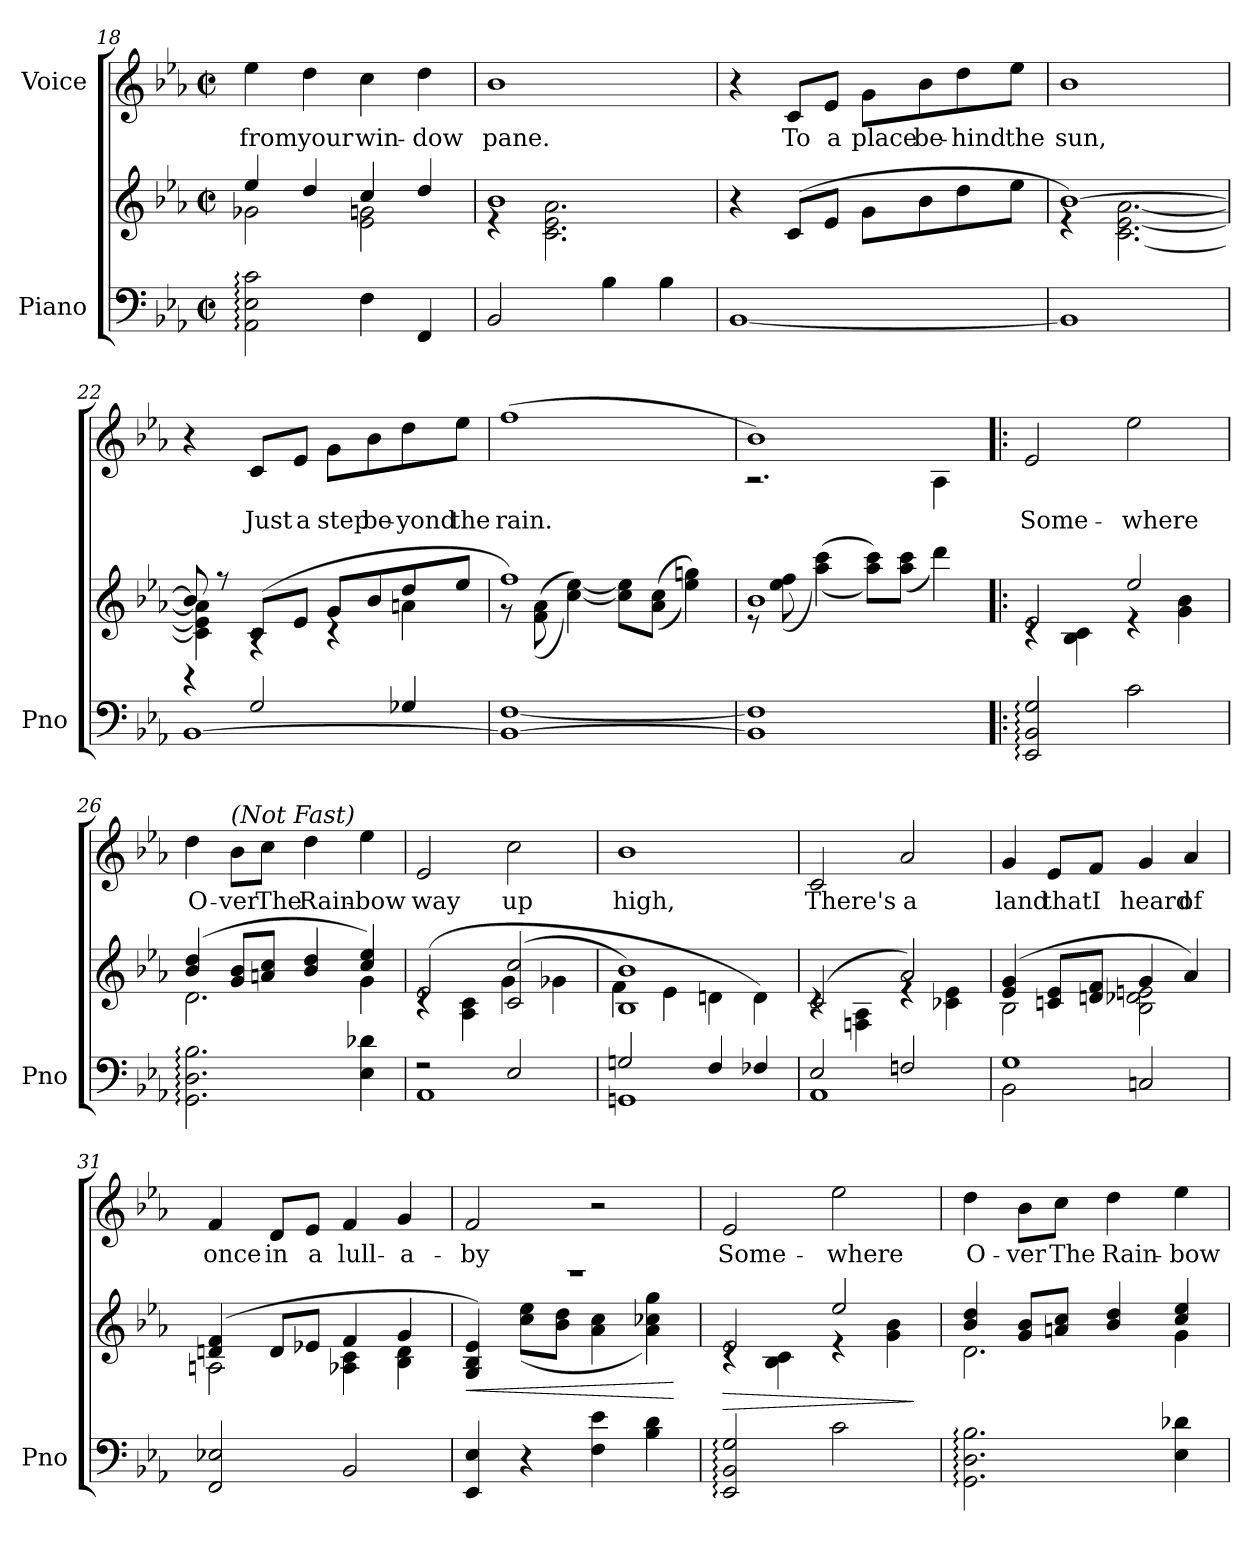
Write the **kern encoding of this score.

**kern	**kern	**dynam	**kern	**text
*part2	*part2	*part2	*part1	*part1
*staff3	*staff2	*staff2/3	*staff1	*staff1
*I"Piano	*	*	*I"Voice	*
*I'Pno	*	*	*	*
*clefF4	*clefG2	*	*clefG2	*
*k[b-e-a-]	*k[b-e-a-]	*	*k[b-e-a-]	*
*M2/2	*M2/2	*	*M2/2	*
*met(c|)	*met(c|)	*	*met(c|)	*
=18	=18	=18	=18	=18
*	*^	*	*	*
!	!	!	!	!	!LO:LY:b
2AA-\: 2E-\: 2c\:	4ee-/	2g-X\	.	4ee-\	from
!	!	!	!	!	!LO:LY:b
.	4dd/	.	.	4dd\	your
!	!	!	!	!	!LO:LY:b
4F\	4cc/	2e-\ 2gn\	.	4cc\	win-
!	!	!	!	!	!LO:LY:b
4FF/	4dd/	.	.	4dd\	-dow
=19	=19	=19	=19	=19	=19
!	!	!	!	!	!LO:LY:b
2BB-/	1b-	4re	.	1b-	pane.
.	.	2.c\ 2.e-\ 2.a-i\	.	.	.
4B-\	.	.	.	.	.
4B-\	.	.	.	.	.
*	*v	*v	*	*	*
!!LO:LB:g=z
=20	=20	=20	=20	=20
[1BB-	4r	.	4r	.
!	!	!	!	!LO:LY:b
.	(>8c/L	.	8c/L	To
!	!	!	!	!LO:LY:b
.	8e-/J	.	8e-/J	a
!	!	!	!	!LO:LY:b
.	8g\L	.	8g\L	place
!	!	!	!	!LO:LY:b
.	8b-\	.	8b-\	be-
!	!	!	!	!LO:LY:b
.	8dd\	.	8dd\	-hind
!	!	!	!	!LO:LY:b
.	8ee-\J	.	8ee-\J	the
=21	=21	=21	=21	=21
*	*^	*	*	*
!	!	!	!	!	!LO:LY:b
1BB-]	[1b-)	4re	.	1b-	sun,
.	.	[2.c\ [2.e-\ [2.a-\	.	.	.
=22	=22	=22	=22	=22	=22
*^	*	*	*	*	*
[1BB-	4re	8b-/]	4c\] 4e-\] 4a-\]	.	4r	.
.	.	8r	.	.	.	.
!	!	!	!	!	!	!LO:LY:b
.	2G/	(>8c/L	4rA	.	8c/L	Just
!	!	!	!	!	!	!LO:LY:b
.	.	8e-/J	.	.	8e-/J	a
!	!	!	!	!	!	!LO:LY:b
.	.	8g/L	4rc	.	8g\L	step
!	!	!	!	!	!	!LO:LY:b
.	.	8b-/	.	.	8b-\	be-
!	!	!	!	!	!	!LO:LY:b
.	4G-X/	8dd/	4an\	.	8dd\	-yond
!	!	!	!	!	!	!LO:LY:b
.	.	8ee-/J	.	.	8ee-\J	the
=23	=23	=23	=23	=23	=23	=23
!	!	!	!	!	!	!LO:LY:b
1BB-_	[1F	1ff)	8r	.	(>1ff	rain.
.	.	.	(>(<8f\ 8a-\	.	.	.
.	.	.	[4cc\ [4ee-\))	.	.	.
.	.	.	8cc\] 8ee-\]L	.	.	.
.	.	.	(>(<8a-\ 8cc\J	.	.	.
.	.	.	4ee-\ 4ggn\))	.	.	.
!!LO:PB:g=z
=24	=24	=24	=24	=24	=24	=24
*	*	*	*	*	*^	*
1BB-]	1F]	1b-	8r	.	1b-)	2.r	.
.	.	.	(>8ee-\ 8ff\	.	.	.	.
.	.	.	(>(<4aa-\ 4ccc\)	.	.	.	.
.	.	.	8aa-\ 8ccc\L))	.	.	.	.
.	.	.	(<8aa-\ 8ccc\J	.	.	.	.
.	.	.	4ddd\)	.	.	4A-\	.
*v	*v	*	*	*	*	*	*
=25!|:	=25!|:	=25!|:	=25!|:	=25!|:	=25!|:	=25!|:
!	!	!	!	!LO:TX:a:B:t=Chorus, Moderately	!	!
!	!	!	!	!	!	!LO:LY:b
*	*	*	*	*v	*v	*
2EE-/: 2BB-/: 2G/:	2e-/	4rc	.	2e-/	Some-
.	.	4B-\ 4c\	.	.	.
!	!	!	!	!	!LO:LY:b
2c\	2ee-/	4r	.	2ee-\	-where
.	.	4g\ 4b-\	.	.	.
=26	=26	=26	=26	=26	=26
!	!	!	!	!	!LO:LY:b
2.GG\: 2.D\: 2.B-\:	(>4b-/ 4dd/	2.d\	.	4dd\	O-
!	!	!	!	!LO:TX:a:i:t=(Not Fast)	!
!	!	!	!	!	!LO:LY:b
.	8g/ 8b-/L	.	.	8b-\L	-ver
!	!	!	!	!	!LO:LY:b
.	8an/ 8cc/J	.	.	8cc\J	The
!	!	!	!	!	!LO:LY:b
.	4b-/ 4dd/	.	.	4dd\	Rain-
!	!	!	!	!	!LO:LY:b
4E-\ 4d-X\	4cc/ 4ee-/)	4g\	.	4ee-\	-bow
=27	=27	=27	=27	=27	=27
*^	*	*	*	*	*
!	!	!	!	!	!	!LO:LY:b
2r	1AA-i	(>2e-/	4rc	.	2e-/	way
.	.	.	4A-\ 4c\	.	.	.
!	!	!	!	!	!	!LO:LY:b
2E-/	.	(<2c/ 2cc/	4g\	.	2cc\	up
.	.	.	4g-X\	.	.	.
=28	=28	=28	=28	=28	=28	=28
!	!	!	!	!	!	!LO:LY:b
2Gni/	1GGni	1B- 1b-)	4f\	.	1b-	high,
.	.	.	4e-\	.	.	.
4F/	.	.	4dni\	.	.	.
4F-X/	.	.	4d\)	.	.	.
!!LO:LB:g=z
=29	=29	=29	=29	=29	=29	=29
!	!	!	!	!	!	!LO:LY:b
1AA-	2E-/	(>2c/	4rc	.	2c/	There's
.	.	.	4Fn\ 4A-\	.	.	.
!	!	!	!	!	!	!LO:LY:b
.	2Fn/	2a-/)	4re	.	2a-/	a
.	.	.	4c-X\ 4e-\	.	.	.
=30	=30	=30	=30	=30	=30	=30
!	!	!	!	!	!	!LO:LY:b
1G	2BB-\	(>4e-/ 4g/	2B-\	.	4g/	land
!	!	!	!	!	!	!LO:LY:b
.	.	8cn/ 8e-/L	.	.	8e-/L	that
!	!	!	!	!	!	!LO:LY:b
.	.	8dn/ 8f/J	.	.	8f/J	I
!	!	!	!	!	!	!LO:LY:b
.	2Cni/	4g/	2B-\ 2d-X\ 2en\	.	4g/	heard
!	!	!	!	!	!	!LO:LY:b
.	.	4a-/)	.	.	4a-/	of
*v	*v	*	*	*	*	*
=31	=31	=31	=31	=31	=31
!	!	!	!	!	!LO:LY:b
2FF/ 2E-X/	(>4dn/ 4f/	2An\	.	4f/	once
!	!	!	!	!	!LO:LY:b
.	8d/L	.	.	8d/L	in
!	!	!	!	!	!LO:LY:b
.	8e-X/J	.	.	8e-/J	a
!	!	!	!	!	!LO:LY:b
2BB-/	4f/	4A-X\ 4c\	.	4f/	lull-
!	!	!	!	!	!LO:LY:b
.	4g/	4B-\ 4d\	.	4g/	-a-
=32	=32	=32	=32	=32	=32
!	!	!	!LO:HP:b	!	!LO:LY:b
4EE-/ 4E-/	1r	4G/ 4B-/ 4e-/)	<	2f/	-by
4r	.	(>8cc\ 8ee-\L	.	.	.
.	.	8b-\ 8dd\J	.	.	.
4F\ 4e-\	.	4a-\ 4cc\	.	2r	.
4B-\ 4d\	.	4a-\ 4cc-X\ 4gg\)	.	.	.
*	*v	*v	*	*	*
.	.	[	.	.
=33	=33	=33	=33	=33
!	!	!LO:HP:b	!	!LO:LY:b
*	*^	*	*	*
2EE-/: 2BB-/: 2G/:	2e-/	4rc	>	2e-/	Some-
.	.	4B-\ 4c\	.	.	.
!	!	!	!	!	!LO:LY:b
2c\	2ee-/	4r	.	2ee-\	-where
.	.	4g\ 4b-\	.	.	.
*	*v	*v	*	*	*
.	.	]	.	.
!!LO:LB:g=z
=34	=34	=34	=34	=34
*	*^	*	*	*
!	!	!	!	!	!LO:LY:b
2.GG\: 2.D\: 2.B-\:	4b-/ 4dd/	2.d\	.	4dd\	O-
!	!	!	!	!	!LO:LY:b
.	8g/ 8b-/L	.	.	8b-\L	-ver
!	!	!	!	!	!LO:LY:b
.	8an/ 8cc/J	.	.	8cc\J	The
!	!	!	!	!	!LO:LY:b
.	4b-/ 4dd/	.	.	4dd\	Rain-
!	!	!	!	!	!LO:LY:b
4E-\ 4d-X\	4cc/ 4ee-/	4g\	.	4ee-\	-bow
*	*v	*v	*	*	*
=	=	=	=	=
*-	*-	*-	*-	*-
